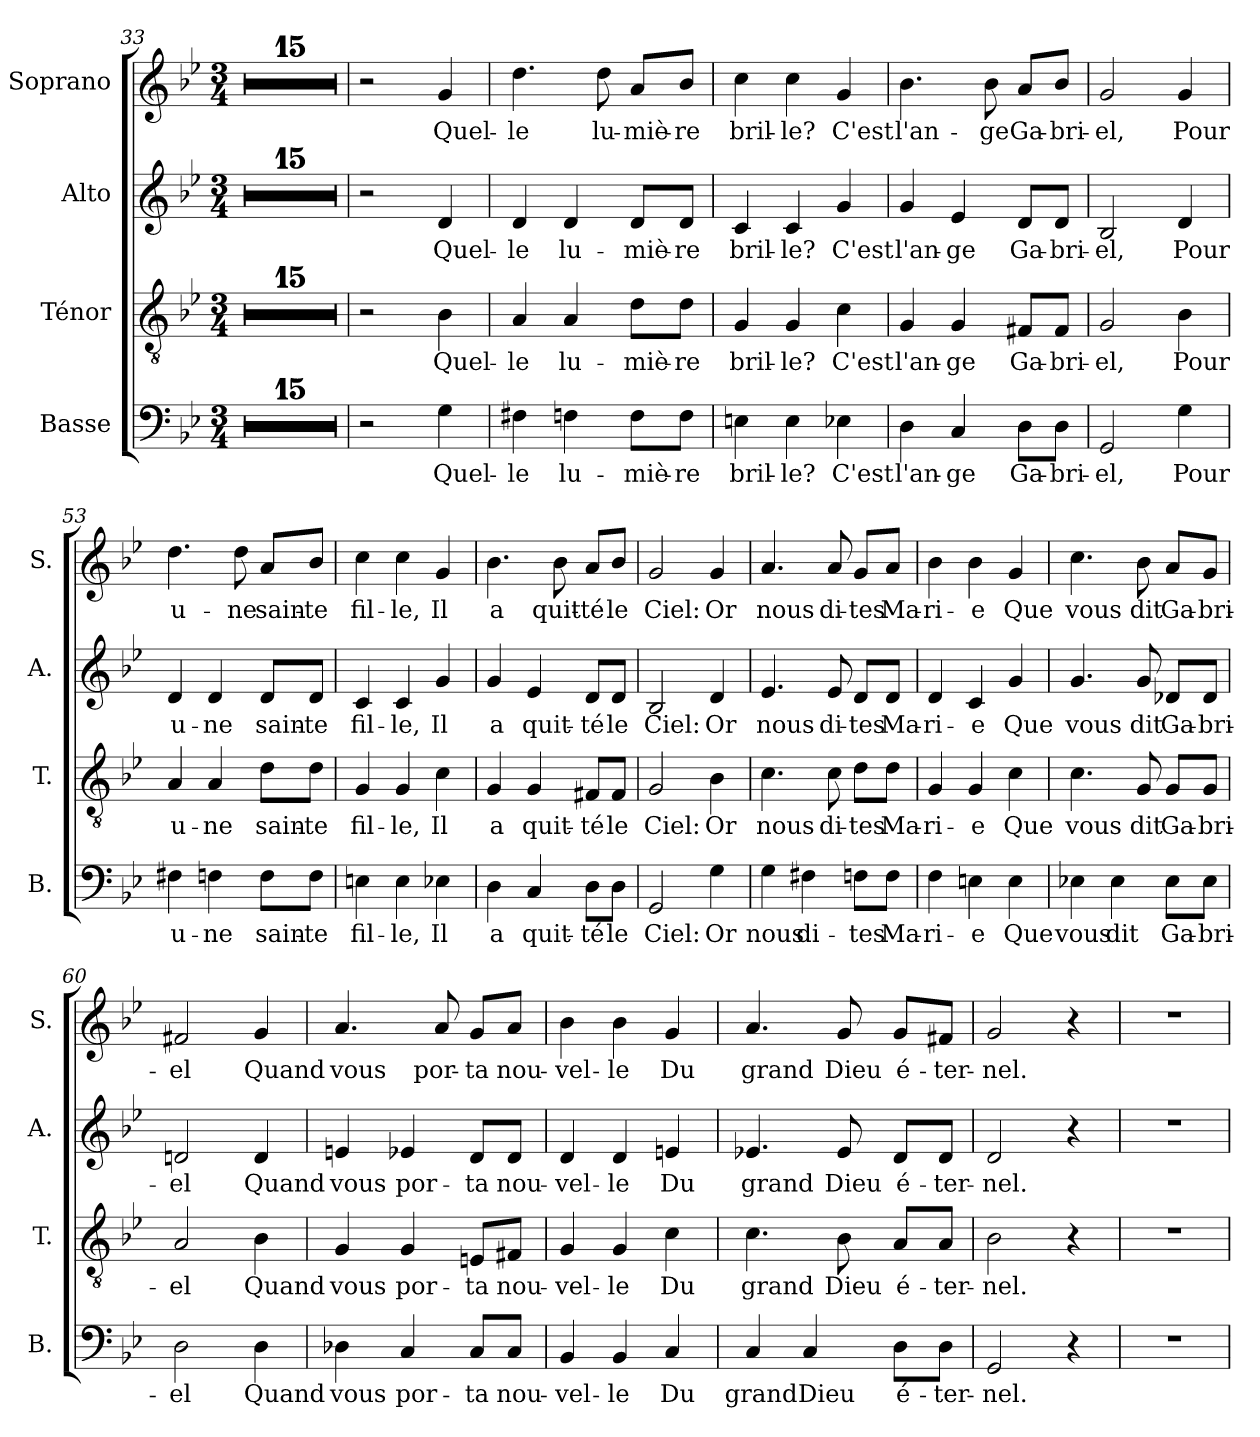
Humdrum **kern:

**kern	**text	**kern	**text	**kern	**text	**kern	**text
*part4	*part4	*part3	*part3	*part2	*part2	*part1	*part1
*staff4	*staff4	*staff3	*staff3	*staff2	*staff2	*staff1	*staff1
*I"Basse	*	*I"Ténor	*	*I"Alto	*	*I"Soprano	*
*I'B.	*	*I'T.	*	*I'A.	*	*I'S.	*
*clefF4	*	*clefGv2	*	*clefG2	*	*clefG2	*
*k[b-e-]	*	*k[b-e-]	*	*k[b-e-]	*	*k[b-e-]	*
*M3/4	*	*M3/4	*	*M3/4	*	*M3/4	*
=33	=33	=33	=33	=33	=33	=33	=33
2.r	.	2.r	.	2.r	.	2.r	.
=34	=34	=34	=34	=34	=34	=34	=34
2.r	.	2.r	.	2.r	.	2.r	.
=35	=35	=35	=35	=35	=35	=35	=35
2.r	.	2.r	.	2.r	.	2.r	.
=36	=36	=36	=36	=36	=36	=36	=36
2.r	.	2.r	.	2.r	.	2.r	.
=37	=37	=37	=37	=37	=37	=37	=37
2.r	.	2.r	.	2.r	.	2.r	.
=38	=38	=38	=38	=38	=38	=38	=38
2.r	.	2.r	.	2.r	.	2.r	.
=39	=39	=39	=39	=39	=39	=39	=39
2.r	.	2.r	.	2.r	.	2.r	.
=40	=40	=40	=40	=40	=40	=40	=40
2.r	.	2.r	.	2.r	.	2.r	.
=41	=41	=41	=41	=41	=41	=41	=41
2.r	.	2.r	.	2.r	.	2.r	.
=42	=42	=42	=42	=42	=42	=42	=42
2.r	.	2.r	.	2.r	.	2.r	.
=43	=43	=43	=43	=43	=43	=43	=43
2.r	.	2.r	.	2.r	.	2.r	.
=44	=44	=44	=44	=44	=44	=44	=44
2.r	.	2.r	.	2.r	.	2.r	.
=45	=45	=45	=45	=45	=45	=45	=45
2.r	.	2.r	.	2.r	.	2.r	.
=46	=46	=46	=46	=46	=46	=46	=46
2.r	.	2.r	.	2.r	.	2.r	.
=47	=47	=47	=47	=47	=47	=47	=47
2.r	.	2.r	.	2.r	.	2.r	.
=48	=48	=48	=48	=48	=48	=48	=48
2r	.	2r	.	2r	.	2r	.
!	!LO:LY:b	!	!LO:LY:b	!	!LO:LY:b	!	!LO:LY:b
4G\	Quel-	4B-\	Quel-	4d/	Quel-	4g/	Quel-
=49	=49	=49	=49	=49	=49	=49	=49
!	!LO:LY:b	!	!LO:LY:b	!	!LO:LY:b	!	!LO:LY:b
4F#X\	-le	4A/	-le	4d/	-le	4.dd\	-le
!	!LO:LY:b	!	!LO:LY:b	!	!LO:LY:b	!	!
4Fn\	lu-	4A/	lu-	4d/	lu-	.	.
!	!	!	!	!	!	!	!LO:LY:b
.	.	.	.	.	.	8dd\	lu-
!	!LO:LY:b	!	!LO:LY:b	!	!LO:LY:b	!	!LO:LY:b
8F\L	-miè-	8d\L	-miè-	8d/L	-miè-	8a/L	-miè-
!	!LO:LY:b	!	!LO:LY:b	!	!LO:LY:b	!	!LO:LY:b
8F\J	-re	8d\J	-re	8d/J	-re	8b-/J	-re
=50	=50	=50	=50	=50	=50	=50	=50
!	!LO:LY:b	!	!LO:LY:b	!	!LO:LY:b	!	!LO:LY:b
4En\	bril-	4G/	bril-	4c/	bril-	4cc\	bril-
!	!LO:LY:b	!	!LO:LY:b	!	!LO:LY:b	!	!LO:LY:b
4E\	-le?	4G/	-le?	4c/	-le?	4cc\	-le?
!	!LO:LY:b	!	!LO:LY:b	!	!LO:LY:b	!	!LO:LY:b
4E-X\	C'est	4c\	C'est	4g/	C'est	4g/	C'est
!!LO:LB:g=z
=51	=51	=51	=51	=51	=51	=51	=51
!	!LO:LY:b	!	!LO:LY:b	!	!LO:LY:b	!	!LO:LY:b
4D\	l'an-	4G/	l'an-	4g/	l'an-	4.b-\	l'an-
!	!LO:LY:b	!	!LO:LY:b	!	!LO:LY:b	!	!
4C/	-ge	4G/	-ge	4e-/	-ge	.	.
!	!	!	!	!	!	!	!LO:LY:b
.	.	.	.	.	.	8b-\	-ge
!	!LO:LY:b	!	!LO:LY:b	!	!LO:LY:b	!	!LO:LY:b
8D\L	Ga-	8F#X/L	Ga-	8d/L	Ga-	8a/L	Ga-
!	!LO:LY:b	!	!LO:LY:b	!	!LO:LY:b	!	!LO:LY:b
8D\J	-bri-	8F#/J	-bri-	8d/J	-bri-	8b-/J	-bri-
=52	=52	=52	=52	=52	=52	=52	=52
!	!LO:LY:b	!	!LO:LY:b	!	!LO:LY:b	!	!LO:LY:b
2GG/	-el,	2G/	-el,	2B-/	-el,	2g/	-el,
!	!LO:LY:b	!	!LO:LY:b	!	!LO:LY:b	!	!LO:LY:b
4G\	Pour	4B-\	Pour	4d/	Pour	4g/	Pour
=53	=53	=53	=53	=53	=53	=53	=53
!	!LO:LY:b	!	!LO:LY:b	!	!LO:LY:b	!	!LO:LY:b
4F#X\	u-	4A/	u-	4d/	u-	4.dd\	u-
!	!LO:LY:b	!	!LO:LY:b	!	!LO:LY:b	!	!
4Fn\	-ne	4A/	-ne	4d/	-ne	.	.
!	!	!	!	!	!	!	!LO:LY:b
.	.	.	.	.	.	8dd\	-ne
!	!LO:LY:b	!	!LO:LY:b	!	!LO:LY:b	!	!LO:LY:b
8F\L	sain-	8d\L	sain-	8d/L	sain-	8a/L	sain-
!	!LO:LY:b	!	!LO:LY:b	!	!LO:LY:b	!	!LO:LY:b
8F\J	-te	8d\J	-te	8d/J	-te	8b-/J	-te
=54	=54	=54	=54	=54	=54	=54	=54
!	!LO:LY:b	!	!LO:LY:b	!	!LO:LY:b	!	!LO:LY:b
4En\	fil-	4G/	fil-	4c/	fil-	4cc\	fil-
!	!LO:LY:b	!	!LO:LY:b	!	!LO:LY:b	!	!LO:LY:b
4E\	-le,	4G/	-le,	4c/	-le,	4cc\	-le,
!	!LO:LY:b	!	!LO:LY:b	!	!LO:LY:b	!	!LO:LY:b
4E-X\	Il	4c\	Il	4g/	Il	4g/	Il
=55	=55	=55	=55	=55	=55	=55	=55
!	!LO:LY:b	!	!LO:LY:b	!	!LO:LY:b	!	!LO:LY:b
4D\	a	4G/	a	4g/	a	4.b-\	a
!	!LO:LY:b	!	!LO:LY:b	!	!LO:LY:b	!	!
4C/	quit-	4G/	quit-	4e-/	quit-	.	.
!	!	!	!	!	!	!	!LO:LY:b
.	.	.	.	.	.	8b-\	quit-
!	!LO:LY:b	!	!LO:LY:b	!	!LO:LY:b	!	!LO:LY:b
8D\L	-té	8F#X/L	-té	8d/L	-té	8a/L	-té
!	!LO:LY:b	!	!LO:LY:b	!	!LO:LY:b	!	!LO:LY:b
8D\J	le	8F#/J	le	8d/J	le	8b-/J	le
=56	=56	=56	=56	=56	=56	=56	=56
!	!LO:LY:b	!	!LO:LY:b	!	!LO:LY:b	!	!LO:LY:b
2GG/	Ciel:	2G/	Ciel:	2B-/	Ciel:	2g/	Ciel:
!	!LO:LY:b	!	!LO:LY:b	!	!LO:LY:b	!	!LO:LY:b
4G\	Or	4B-\	Or	4d/	Or	4g/	Or
!!LO:PB:g=z
=57	=57	=57	=57	=57	=57	=57	=57
!	!LO:LY:b	!	!LO:LY:b	!	!LO:LY:b	!	!LO:LY:b
4G\	nous	4.c\	nous	4.e-/	nous	4.a/	nous
!	!LO:LY:b	!	!	!	!	!	!
4F#X\	di-	.	.	.	.	.	.
!	!	!	!LO:LY:b	!	!LO:LY:b	!	!LO:LY:b
.	.	8c\	di-	8e-/	di-	8a/	di-
!	!LO:LY:b	!	!LO:LY:b	!	!LO:LY:b	!	!LO:LY:b
8Fn\L	-tes	8d\L	-tes	8d/L	-tes	8g/L	-tes
!	!LO:LY:b	!	!LO:LY:b	!	!LO:LY:b	!	!LO:LY:b
8F\J	Ma-	8d\J	Ma-	8d/J	Ma-	8a/J	Ma-
=58	=58	=58	=58	=58	=58	=58	=58
!	!LO:LY:b	!	!LO:LY:b	!	!LO:LY:b	!	!LO:LY:b
4F\	-ri-	4G/	-ri-	4d/	-ri-	4b-\	-ri-
!	!LO:LY:b	!	!LO:LY:b	!	!LO:LY:b	!	!LO:LY:b
4En\	-e	4G/	-e	4c/	-e	4b-\	-e
!	!LO:LY:b	!	!LO:LY:b	!	!LO:LY:b	!	!LO:LY:b
4E\	Que	4c\	Que	4g/	Que	4g/	Que
=59	=59	=59	=59	=59	=59	=59	=59
!	!LO:LY:b	!	!LO:LY:b	!	!LO:LY:b	!	!LO:LY:b
4E-X\	vous	4.c\	vous	4.g/	vous	4.cc\	vous
!	!LO:LY:b	!	!	!	!	!	!
4E-\	dit	.	.	.	.	.	.
!	!	!	!LO:LY:b	!	!LO:LY:b	!	!LO:LY:b
.	.	8G/	dit	8g/	dit	8b-\	dit
!	!LO:LY:b	!	!LO:LY:b	!	!LO:LY:b	!	!LO:LY:b
8E-\L	Ga-	8G/L	Ga-	8d-X/L	Ga-	8a/L	Ga-
!	!LO:LY:b	!	!LO:LY:b	!	!LO:LY:b	!	!LO:LY:b
8E-\J	-bri-	8G/J	-bri-	8d-/J	-bri-	8g/J	-bri-
=60	=60	=60	=60	=60	=60	=60	=60
!	!LO:LY:b	!	!LO:LY:b	!	!LO:LY:b	!	!LO:LY:b
2D\	-el	2A/	-el	2dn/	-el	2f#X/	-el
!	!LO:LY:b	!	!LO:LY:b	!	!LO:LY:b	!	!LO:LY:b
4D\	Quand	4B-\	Quand	4d/	Quand	4g/	Quand
=61	=61	=61	=61	=61	=61	=61	=61
!	!LO:LY:b	!	!LO:LY:b	!	!LO:LY:b	!	!LO:LY:b
4D-X\	vous	4G/	vous	4en/	vous	4.a/	vous
!	!LO:LY:b	!	!LO:LY:b	!	!LO:LY:b	!	!
4C/	por-	4G/	por-	4e-X/	por-	.	.
!	!	!	!	!	!	!	!LO:LY:b
.	.	.	.	.	.	8a/	por-
!	!LO:LY:b	!	!LO:LY:b	!	!LO:LY:b	!	!LO:LY:b
8C/L	-ta	8En/L	-ta	8d/L	-ta	8g/L	-ta
!	!LO:LY:b	!	!LO:LY:b	!	!LO:LY:b	!	!LO:LY:b
8C/J	nou-	8F#X/J	nou-	8d/J	nou-	8a/J	nou-
!!LO:LB:g=z
=62	=62	=62	=62	=62	=62	=62	=62
!	!LO:LY:b	!	!LO:LY:b	!	!LO:LY:b	!	!LO:LY:b
4BB-/	-vel-	4G/	-vel-	4d/	-vel-	4b-\	-vel-
!	!LO:LY:b	!	!LO:LY:b	!	!LO:LY:b	!	!LO:LY:b
4BB-/	-le	4G/	-le	4d/	-le	4b-\	-le
!	!LO:LY:b	!	!LO:LY:b	!	!LO:LY:b	!	!LO:LY:b
4C/	Du	4c\	Du	4en/	Du	4g/	Du
=63	=63	=63	=63	=63	=63	=63	=63
!	!LO:LY:b	!	!LO:LY:b	!	!LO:LY:b	!	!LO:LY:b
4C/	grand	4.c\	grand	4.e-X/	grand	4.a/	grand
!	!LO:LY:b	!	!	!	!	!	!
4C/	Dieu	.	.	.	.	.	.
!	!	!	!LO:LY:b	!	!LO:LY:b	!	!LO:LY:b
.	.	8B-\	Dieu	8e-/	Dieu	8g/	Dieu
!	!LO:LY:b	!	!LO:LY:b	!	!LO:LY:b	!	!LO:LY:b
8D\L	é-	8A/L	é-	8d/L	é-	8g/L	é-
!	!LO:LY:b	!	!LO:LY:b	!	!LO:LY:b	!	!LO:LY:b
8D\J	-ter-	8A/J	-ter-	8d/J	-ter-	8f#X/J	-ter-
=64	=64	=64	=64	=64	=64	=64	=64
!	!LO:LY:b	!	!LO:LY:b	!	!LO:LY:b	!	!LO:LY:b
2GG/	-nel.	2B-\	-nel.	2d/	-nel.	2g/	-nel.
4r	.	4r	.	4r	.	4r	.
=65	=65	=65	=65	=65	=65	=65	=65
2.r	.	2.r	.	2.r	.	2.r	.
=	=	=	=	=	=	=	=
*-	*-	*-	*-	*-	*-	*-	*-
